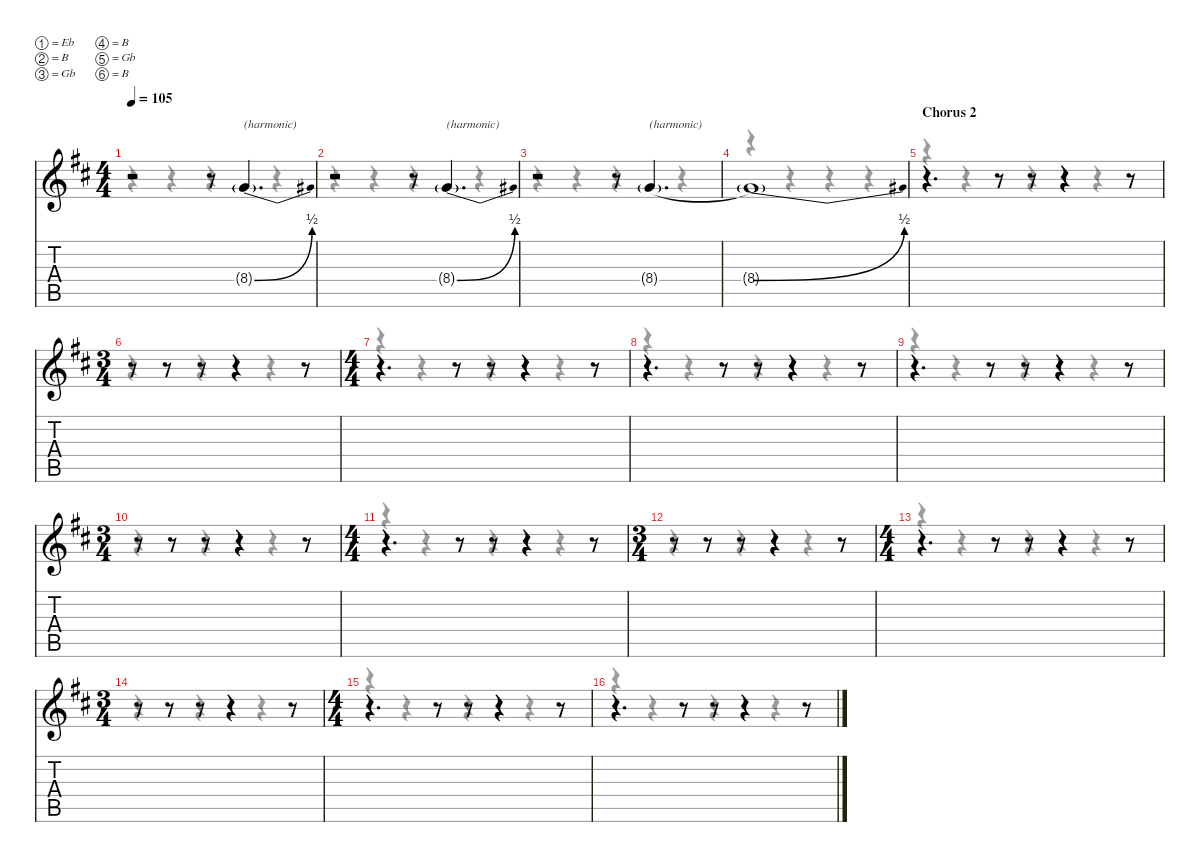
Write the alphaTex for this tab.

\defaultSystemsLayout 4
\hideDynamics
\bracketExtendMode nobrackets
\singleTrackTrackNamePolicy hidden
\multiTrackTrackNamePolicy hidden
\firstSystemTrackNameMode fullname
\firstSystemTrackNameOrientation horizontal
\otherSystemsTrackNameOrientation horizontal
\track ("Solo/ Add. Guitar" "od.guit.") {instrument overdrivenguitar}
\staff {score tabs}
\tuning (Eb4 B3 Gb3 B2 Gb2 B1)
\voice
\ts (4 4)
\tempo 105
\clef g2
\ks bminor
r.2{dy mp beam Up} r.8{beam Up} 8.4{be (bend 0 0 60 2) g acc forcenatural}.4{d txt "(harmonic)" dy f beam Up} |
r.2{beam Up} r.8{beam Up} 8.4{be (bend 0 0 60 2) g acc forcenatural}.4{d txt "(harmonic)" beam Up} |
r.2{beam Up} r.8{beam Up} 8.4{be (hold 0 0 60 0) g acc forcenatural}.4{d txt "(harmonic)" beam Up} |
8.4{be (bend 0 0 60 2) t acc forcenatural}.1{dy mf beam Up} |
\section ("" "Chorus 2")
r.4{d beam Up} r.8{beam Up} r.8{beam Up} r.4{beam Up} r.8{beam Up} |
\ts (3 4)
\beaming (8 3 1 1 1)
r.8{beam Up} r.8{beam Up} r.8{beam Up} r.4{beam Up} r.8{beam Up} |
\ts (4 4)
\beaming (8 2 2 2 2)
r.4{d beam Up} r.8{beam Up} r.8{beam Up} r.4{beam Up} r.8{beam Up} |
r.4{d beam Up} r.8{beam Up} r.8{beam Up} r.4{beam Up} r.8{beam Up} |
r.4{d beam Up} r.8{beam Up} r.8{beam Up} r.4{beam Up} r.8{beam Up} |
\ts (3 4)
\beaming (8 3 1 1 1)
r.8{beam Up} r.8{beam Up} r.8{beam Up} r.4{beam Up} r.8{beam Up} |
\ts (4 4)
\beaming (8 2 2 2 2)
r.4{d beam Up} r.8{beam Up} r.8{beam Up} r.4{beam Up} r.8{beam Up} |
\ts (3 4)
\beaming (8 3 1 1 1)
r.8{beam Up} r.8{beam Up} r.8{beam Up} r.4{beam Up} r.8{beam Up} |
\ts (4 4)
\beaming (8 2 2 2 2)
r.4{d beam Up} r.8{beam Up} r.8{beam Up} r.4{beam Up} r.8{beam Up} |
\ts (3 4)
\beaming (8 3 1 1 1)
r.8{beam Up} r.8{beam Up} r.8{beam Up} r.4{beam Up} r.8{beam Up} |
\ts (4 4)
\beaming (8 2 2 2 2)
r.4{d beam Up} r.8{beam Up} r.8{beam Up} r.4{beam Up} r.8{beam Up} |
r.4{d beam Up} r.8{beam Up} r.8{beam Up} r.4{beam Up} r.8{beam Up}
\voice
\clef g2
\ottava regular
\simile none
\ks bminor
r.4{dy mf beam Down} r.4{beam Down} r.4{beam Down} r.4{beam Down} |
r.4{beam Down} r.4{beam Down} r.4{beam Down} r.4{beam Down} |
r.4{beam Down} r.4{beam Down} r.4{beam Down} r.4{beam Down} |
r.4{beam Down} r.4{beam Down} r.4{beam Down} r.4{beam Down} |
r.4{beam Down} r.4{beam Down} r.4{beam Down} r.4{beam Down} |
r.4{beam Down} r.4{beam Down} r.4{beam Down} |
r.4{beam Down} r.4{beam Down} r.4{beam Down} r.4{beam Down} |
r.4{beam Down} r.4{beam Down} r.4{beam Down} r.4{beam Down} |
r.4{beam Down} r.4{beam Down} r.4{beam Down} r.4{beam Down} |
r.4{beam Down} r.4{beam Down} r.4{beam Down} |
r.4{beam Down} r.4{beam Down} r.4{beam Down} r.4{beam Down} |
r.4{beam Down} r.4{beam Down} r.4{beam Down} |
r.4{beam Down} r.4{beam Down} r.4{beam Down} r.4{beam Down} |
r.4{beam Down} r.4{beam Down} r.4{beam Down} |
r.4{beam Down} r.4{beam Down} r.4{beam Down} r.4{beam Down} |
r.4{beam Down} r.4{beam Down} r.4{beam Down} r.4{beam Down}
